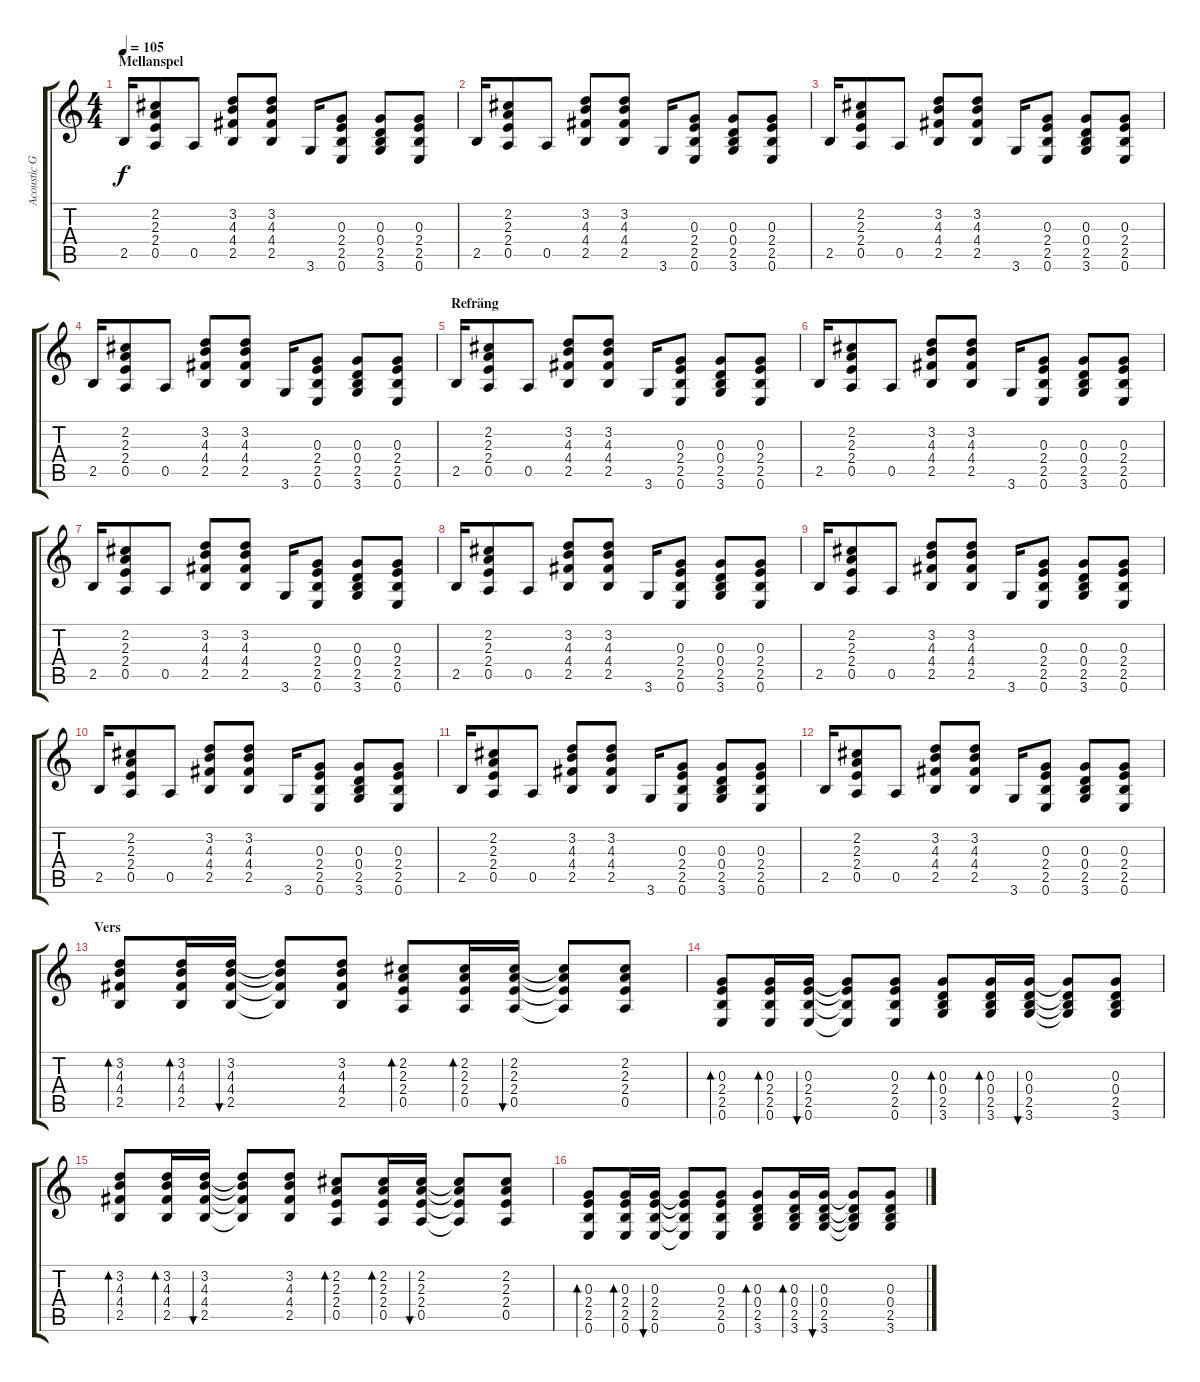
\track ("Acoustic Guitar" "Acoustic G") {instrument acousticguitarnylon}
\staff {score tabs}
\tuning (E4 B3 G3 D3 A2 E2) {hide}
\ts (4 4)
\section ("" "Mellanspel")
\tempo 105
\clef g2
\ks c
2.5.16{dy f} (2.2 2.3 2.4 0.5).8 0.5.8 (3.2 4.3 4.4 2.5).8 (3.2 4.3 4.4 2.5).8 3.6.16 (0.3 2.4 2.5 0.6).8 (0.3 0.4 2.5 3.6).8 (0.3 2.4 2.5 0.6).8 |
2.5.16 (2.2 2.3 2.4 0.5).8 0.5.8 (3.2 4.3 4.4 2.5).8 (3.2 4.3 4.4 2.5).8 3.6.16 (0.3 2.4 2.5 0.6).8 (0.3 0.4 2.5 3.6).8 (0.3 2.4 2.5 0.6).8 |
2.5.16 (2.2 2.3 2.4 0.5).8 0.5.8 (3.2 4.3 4.4 2.5).8 (3.2 4.3 4.4 2.5).8 3.6.16 (0.3 2.4 2.5 0.6).8 (0.3 0.4 2.5 3.6).8 (0.3 2.4 2.5 0.6).8 |
2.5.16 (2.2 2.3 2.4 0.5).8 0.5.8 (3.2 4.3 4.4 2.5).8 (3.2 4.3 4.4 2.5).8 3.6.16 (0.3 2.4 2.5 0.6).8 (0.3 0.4 2.5 3.6).8 (0.3 2.4 2.5 0.6).8 |
\section ("" "Refräng")
2.5.16 (2.2 2.3 2.4 0.5).8 0.5.8 (3.2 4.3 4.4 2.5).8 (3.2 4.3 4.4 2.5).8 3.6.16 (0.3 2.4 2.5 0.6).8 (0.3 0.4 2.5 3.6).8 (0.3 2.4 2.5 0.6).8 |
2.5.16 (2.2 2.3 2.4 0.5).8 0.5.8 (3.2 4.3 4.4 2.5).8 (3.2 4.3 4.4 2.5).8 3.6.16 (0.3 2.4 2.5 0.6).8 (0.3 0.4 2.5 3.6).8 (0.3 2.4 2.5 0.6).8 |
2.5.16 (2.2 2.3 2.4 0.5).8 0.5.8 (3.2 4.3 4.4 2.5).8 (3.2 4.3 4.4 2.5).8 3.6.16 (0.3 2.4 2.5 0.6).8 (0.3 0.4 2.5 3.6).8 (0.3 2.4 2.5 0.6).8 |
2.5.16 (2.2 2.3 2.4 0.5).8 0.5.8 (3.2 4.3 4.4 2.5).8 (3.2 4.3 4.4 2.5).8 3.6.16 (0.3 2.4 2.5 0.6).8 (0.3 0.4 2.5 3.6).8 (0.3 2.4 2.5 0.6).8 |
2.5.16 (2.2 2.3 2.4 0.5).8 0.5.8 (3.2 4.3 4.4 2.5).8 (3.2 4.3 4.4 2.5).8 3.6.16 (0.3 2.4 2.5 0.6).8 (0.3 0.4 2.5 3.6).8 (0.3 2.4 2.5 0.6).8 |
2.5.16 (2.2 2.3 2.4 0.5).8 0.5.8 (3.2 4.3 4.4 2.5).8 (3.2 4.3 4.4 2.5).8 3.6.16 (0.3 2.4 2.5 0.6).8 (0.3 0.4 2.5 3.6).8 (0.3 2.4 2.5 0.6).8 |
2.5.16 (2.2 2.3 2.4 0.5).8 0.5.8 (3.2 4.3 4.4 2.5).8 (3.2 4.3 4.4 2.5).8 3.6.16 (0.3 2.4 2.5 0.6).8 (0.3 0.4 2.5 3.6).8 (0.3 2.4 2.5 0.6).8 |
2.5.16 (2.2 2.3 2.4 0.5).8 0.5.8 (3.2 4.3 4.4 2.5).8 (3.2 4.3 4.4 2.5).8 3.6.16 (0.3 2.4 2.5 0.6).8 (0.3 0.4 2.5 3.6).8 (0.3 2.4 2.5 0.6).8 |
\section ("" "Vers")
(3.2 4.3 4.4 2.5).8{bd 30} (3.2 4.3 4.4 2.5).16{bd 30} (3.2 4.3 4.4 2.5).16{bu 30} (3.2{t} 4.3{t} 4.4{t} 2.5{t}).8 (3.2 4.3 4.4 2.5).8 (2.2 2.3 2.4 0.5).8{bd 30} (2.2 2.3 2.4 0.5).16{bd 30} (2.2 2.3 2.4 0.5).16{bu 30} (2.2{t} 2.3{t} 2.4{t} 0.5{t}).8 (2.2 2.3 2.4 0.5).8 |
(0.3 2.4 2.5 0.6).8{bd 30} (0.3 2.4 2.5 0.6).16{bd 30} (0.3 2.4 2.5 0.6).16{bu 30} (0.3{t} 2.4{t} 2.5{t} 0.6{t}).8 (0.3 2.4 2.5 0.6).8 (0.3 0.4 2.5 3.6).8{bd 30} (0.3 0.4 2.5 3.6).16{bd 30} (0.3 0.4 2.5 3.6).16{bu 30} (0.3{t} 0.4{t} 2.5{t} 3.6{t}).8 (0.3 0.4 2.5 3.6).8 |
(3.2 4.3 4.4 2.5).8{bd 30} (3.2 4.3 4.4 2.5).16{bd 30} (3.2 4.3 4.4 2.5).16{bu 30} (3.2{t} 4.3{t} 4.4{t} 2.5{t}).8 (3.2 4.3 4.4 2.5).8 (2.2 2.3 2.4 0.5).8{bd 30} (2.2 2.3 2.4 0.5).16{bd 30} (2.2 2.3 2.4 0.5).16{bu 30} (2.2{t} 2.3{t} 2.4{t} 0.5{t}).8 (2.2 2.3 2.4 0.5).8 |
(0.3 2.4 2.5 0.6).8{bd 30} (0.3 2.4 2.5 0.6).16{bd 30} (0.3 2.4 2.5 0.6).16{bu 30} (0.3{t} 2.4{t} 2.5{t} 0.6{t}).8 (0.3 2.4 2.5 0.6).8 (0.3 0.4 2.5 3.6).8{bd 30} (0.3 0.4 2.5 3.6).16{bd 30} (0.3 0.4 2.5 3.6).16{bu 30} (0.3{t} 0.4{t} 2.5{t} 3.6{t}).8 (0.3 0.4 2.5 3.6).8
